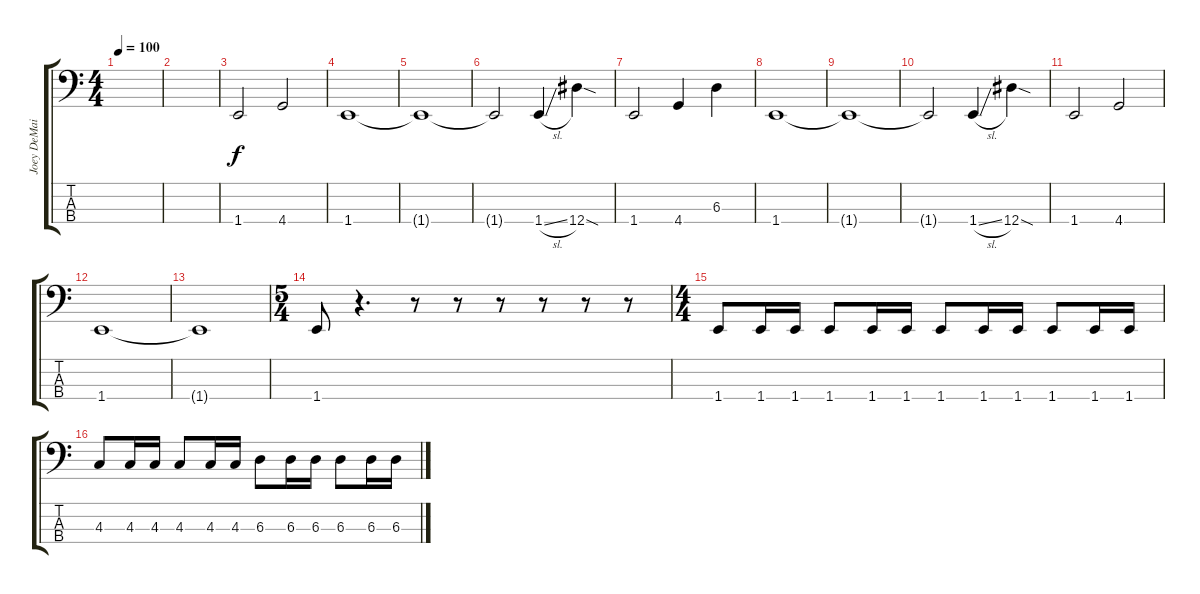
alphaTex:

\track ("Joey DeMaio" "Joey DeMai") {instrument electricbasspick}
\staff {score tabs}
\tuning (Gb2 Db2 Ab1 Eb1) {hide}
\ts (4 4)
\tempo 100
\clef f4
\ks c
|
|
1.4.2 4.4.2 |
1.4.1 |
1.4{t}.1 |
1.4{t}.2 1.4{sl}.4 12.4{sod}.4 |
1.4.2 4.4.4 6.3.4 |
1.4.1 |
1.4{t}.1 |
1.4{t}.2 1.4{sl}.4 12.4{sod}.4 |
1.4.2 4.4.2 |
1.4.1 |
1.4{t}.1 |
\ts (5 4)
1.4.8 r.4{d} r.8 r.8 r.8 r.8 r.8 r.8 |
\ts (4 4)
1.4.8 1.4.16 1.4.16 1.4.8 1.4.16 1.4.16 1.4.8 1.4.16 1.4.16 1.4.8 1.4.16 1.4.16 |
4.3.8 4.3.16 4.3.16 4.3.8 4.3.16 4.3.16 6.3.8 6.3.16 6.3.16 6.3.8 6.3.16 6.3.16
